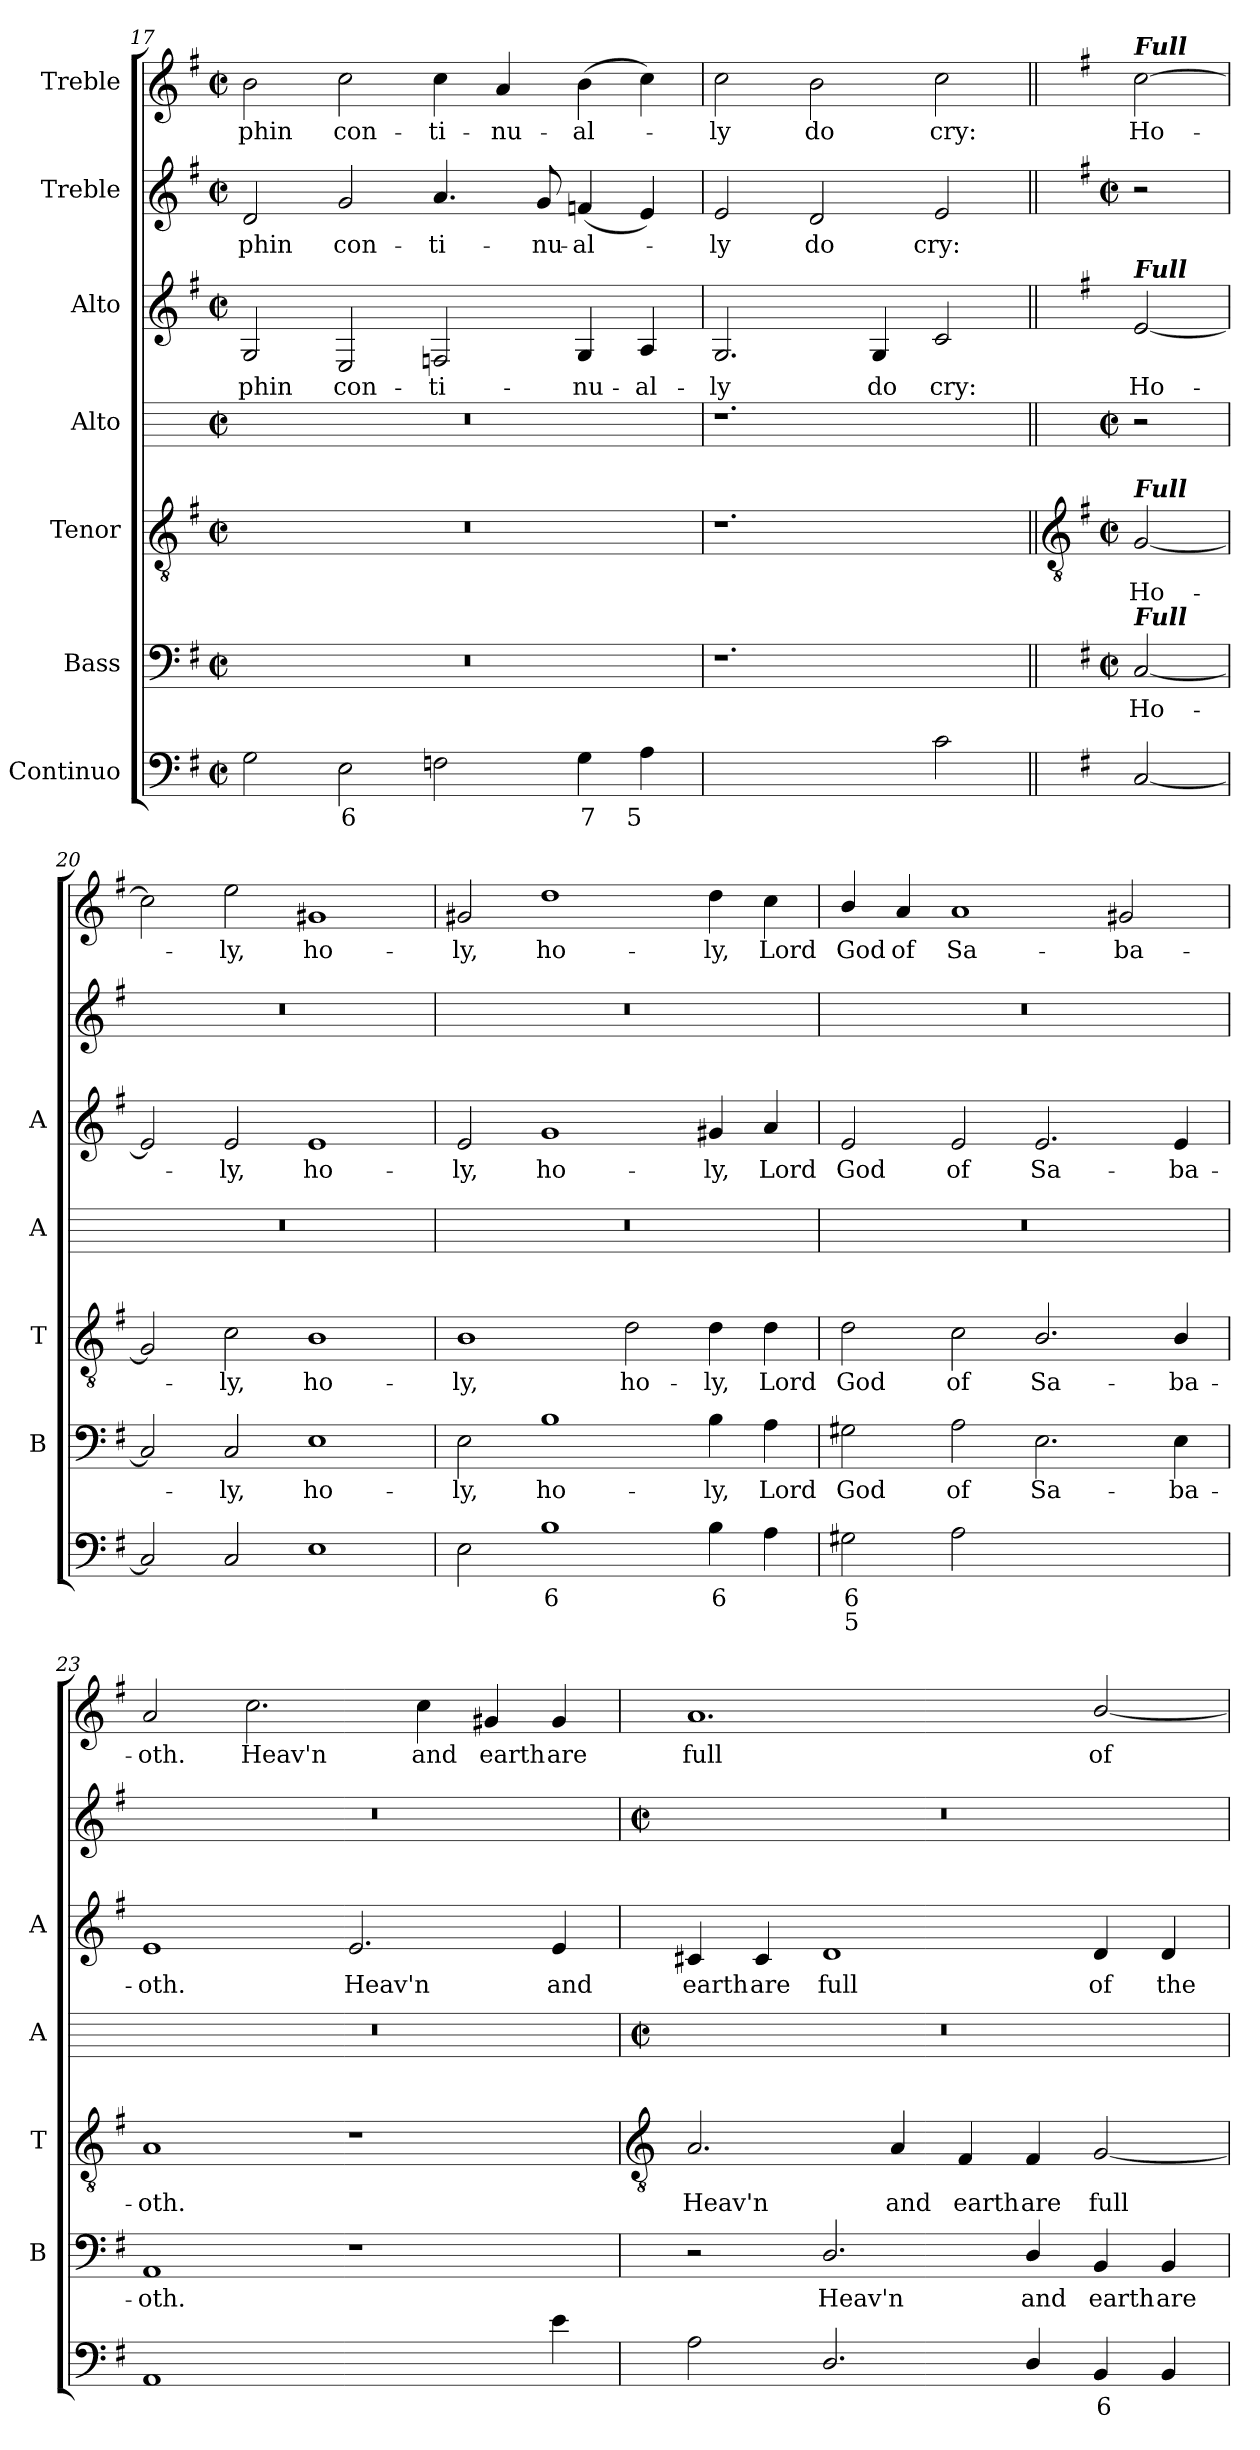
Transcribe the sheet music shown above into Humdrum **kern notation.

**kern	**text	**text	**kern	**text	**kern	**text	**kern	**kern	**text	**kern	**text	**kern	**text
*part7	*part7	*part7	*part6	*part6	*part5	*part5	*part4	*part3	*part3	*part2	*part2	*part1	*part1
*staff7	*staff7	*staff7	*staff6	*staff6	*staff5	*staff5	*staff4	*staff3	*staff3	*staff2	*staff2	*staff1	*staff1
*I"Continuo	*	*	*I"Bass	*	*I"Tenor	*	*I"Alto	*I"Alto	*	*I"Treble	*	*I"Treble	*
*	*	*	*I'B	*	*I'T	*	*I'A	*I'A	*	*	*	*	*
*clefF4	*	*	*clefF4	*	*clefGv2	*	*	*clefG2	*	*clefG2	*	*clefG2	*
*k[f#]	*	*	*k[f#]	*	*k[f#]	*	*	*k[f#]	*	*k[f#]	*	*k[f#]	*
*G:	*	*	*G:	*	*G:	*	*	*G:	*	*G:	*	*G:	*
*M4/2	*	*	*M4/2	*	*M4/2	*	*M4/2	*M4/2	*	*M4/2	*	*M4/2	*
*met(c|)	*	*	*met(c|)	*	*met(c|)	*	*met(c|)	*met(c|)	*	*met(c|)	*	*met(c|)	*
=17	=17	=17	=17	=17	=17	=17	=17	=17	=17	=17	=17	=17	=17
!	!	!	!	!	!	!	!	!	!LO:LY:b	!	!LO:LY:b	!	!LO:LY:b
2G	.	.	0r	.	0r	.	0r	2G	-phin	2d	-phin	2b	-phin
!	!LO:LY:b	!	!	!	!	!	!	!	!LO:LY:b	!	!LO:LY:b	!	!LO:LY:b
2E	6	.	.	.	.	.	.	2E	con-	2g	con-	2cc	con-
!	!	!	!	!	!	!	!	!	!LO:LY:b	!	!LO:LY:b	!	!LO:LY:b
2Fn	.	.	.	.	.	.	.	2Fn	-ti-	4.a	-ti-	4cc	-ti-
!	!	!	!	!	!	!	!	!	!	!	!	!	!LO:LY:b
.	.	.	.	.	.	.	.	.	.	.	.	4a	-nu-
!	!	!	!	!	!	!	!	!	!	!	!LO:LY:b	!	!
.	.	.	.	.	.	.	.	.	.	8g	-nu-	.	.
!	!LO:LY:b	!	!	!	!	!	!	!	!LO:LY:b	!	!LO:LY:b	!	!LO:LY:b
4G	7	.	.	.	.	.	.	4G	-nu-	(<4fn	-al-	(>4b	-al-
!	!LO:LY:b	!	!	!	!	!	!	!	!LO:LY:b	!	!	!	!
4A	5	.	.	.	.	.	.	4A	-al-	4e)	.	4cc)	.
=18	=18	=18	=18	=18	=18	=18	=18	=18	=18	=18	=18	=18	=18
!	!LO:LY:b	!LO:LY:b	!	!	!	!	!	!	!LO:LY:b	!	!LO:LY:b	!	!LO:LY:b
[2Gyy	6	4	1.r	.	1.r	.	1.r	2.G	-ly	2e	ly	2cc	ly
!	!LO:LY:b	!LO:LY:b	!	!	!	!	!	!	!	!	!LO:LY:b	!	!LO:LY:b
2Gyy]	5	3	.	.	.	.	.	.	.	2d	do	2b	do
!	!	!	!	!	!	!	!	!	!LO:LY:b	!	!	!	!
.	.	.	.	.	.	.	.	4G	do	.	.	.	.
!	!	!	!	!	!	!	!	!	!LO:LY:b	!	!LO:LY:b	!	!LO:LY:b
2c	.	.	.	.	.	.	.	2c	cry:	2e	cry:	2cc	cry:
!!LO:LB:g=z
=19||	=19||	=19||	=19||	=19||	=19||	=19||	=19||	=19||	=19||	=19||	=19||	=19||	=19||
*	*	*	*	*	*clefGv2	*	*	*	*	*	*	*	*
*	*	*	*k[f#]	*	*k[f#]	*	*	*	*	*	*	*	*
*	*	*	*G:	*	*G:	*	*	*	*	*	*	*	*
*	*	*	*M4/2	*	*M4/2	*	*M4/2	*	*	*M4/2	*	*	*
*	*	*	*met(c|)	*	*met(c|)	*	*met(c|)	*	*	*met(c|)	*	*	*
!	!	!	!	!	!	!	!	!	!	!	!	!LO:TX:a:Bi:t=Full	!
!	!	!	!	!	!	!	!	!LO:TX:a:Bi:t=Full	!	!	!	!	!
!	!	!	!	!	!LO:TX:a:Bi:t=Full	!	!	!	!	!	!	!	!
!	!	!	!LO:TX:a:Bi:t=Full	!	!	!	!	!	!	!	!	!	!
!	!	!	!	!LO:LY:b	!	!LO:LY:b	!	!	!LO:LY:b	!	!	!	!LO:LY:b
[2C	.	.	[2C	Ho-	[2G	Ho-	2r	[2e	Ho-	2r	.	[2cc	Ho-
=20	=20	=20	=20	=20	=20	=20	=20	=20	=20	=20	=20	=20	=20
2C]	.	.	2C]	.	2G]	.	0r	2e]	.	0r	.	2cc]	.
!	!	!	!	!LO:LY:b	!	!LO:LY:b	!	!	!LO:LY:b	!	!	!	!LO:LY:b
2C	.	.	2C	ly,	2c	ly,	.	2e	ly,	.	.	2ee	ly,
!	!	!	!	!LO:LY:b	!	!LO:LY:b	!	!	!LO:LY:b	!	!	!	!LO:LY:b
1E	.	.	1E	ho-	1B	ho-	.	1e	ho-	.	.	1g#X	ho-
=21	=21	=21	=21	=21	=21	=21	=21	=21	=21	=21	=21	=21	=21
!	!	!	!	!LO:LY:b	!	!LO:LY:b	!	!	!LO:LY:b	!	!	!	!LO:LY:b
2E	.	.	2E	-ly,	1B	-ly,	0r	2e	-ly,	0r	.	2g#X	-ly,
!	!LO:LY:b	!	!	!LO:LY:b	!	!	!	!	!LO:LY:b	!	!	!	!LO:LY:b
1B	6	.	1B	ho-	.	.	.	1g	ho-	.	.	1dd	ho-
!	!	!	!	!	!	!LO:LY:b	!	!	!	!	!	!	!
.	.	.	.	.	2d	ho-	.	.	.	.	.	.	.
!	!LO:LY:b	!	!	!LO:LY:b	!	!LO:LY:b	!	!	!LO:LY:b	!	!	!	!LO:LY:b
4B	6	.	4B	-ly,	4d	-ly,	.	4g#X	-ly,	.	.	4dd	-ly,
!	!	!	!	!LO:LY:b	!	!LO:LY:b	!	!	!LO:LY:b	!	!	!	!LO:LY:b
4A	.	.	4A	Lord	4d	Lord	.	4a	Lord	.	.	4cc	Lord
=22	=22	=22	=22	=22	=22	=22	=22	=22	=22	=22	=22	=22	=22
!	!LO:LY:b	!LO:LY:b	!	!LO:LY:b	!	!LO:LY:b	!	!	!LO:LY:b	!	!	!	!LO:LY:b
2G#X	6	5	2G#X	God	2d	God	0r	2e	God	0r	.	4b/	God
!	!	!	!	!	!	!	!	!	!	!	!	!	!LO:LY:b
.	.	.	.	.	.	.	.	.	.	.	.	4a	of
!	!	!	!	!LO:LY:b	!	!LO:LY:b	!	!	!LO:LY:b	!	!	!	!LO:LY:b
2A	.	.	2A	of	2c	of	.	2e	of	.	.	1a	Sa-
!	!LO:LY:b	!	!	!LO:LY:b	!	!LO:LY:b	!	!	!LO:LY:b	!	!	!	!
[2Eyy	4	.	2.E	Sa-	2.B/	Sa-	.	2.e	Sa-	.	.	.	.
!	!LO:LY:b	!	!	!	!	!	!	!	!	!	!	!	!LO:LY:b
2Eyy]	3	.	.	.	.	.	.	.	.	.	.	2g#X	-ba-
!	!	!	!	!LO:LY:b	!	!LO:LY:b	!	!	!LO:LY:b	!	!	!	!
.	.	.	4E	-ba-	4B/	-ba-	.	4e	-ba-	.	.	.	.
=23	=23	=23	=23	=23	=23	=23	=23	=23	=23	=23	=23	=23	=23
!	!	!	!	!LO:LY:b	!	!LO:LY:b	!	!	!LO:LY:b	!	!	!	!LO:LY:b
1AA	.	.	1AA	-oth.	1A	-oth.	0r	1e	-oth.	0r	.	2a	-oth.
!	!	!	!	!	!	!	!	!	!	!	!	!	!LO:LY:b
.	.	.	.	.	.	.	.	.	.	.	.	2.cc	Heav'n
!	!LO:LY:b	!	!	!	!	!	!	!	!LO:LY:b	!	!	!	!
[2eyy	6	.	1r	.	1r	.	.	2.e	Heav'n	.	.	.	.
!	!	!	!	!	!	!	!	!	!	!	!	!	!LO:LY:b
.	.	.	.	.	.	.	.	.	.	.	.	4cc	and
!	!LO:LY:b	!	!	!	!	!	!	!	!	!	!	!	!LO:LY:b
4eyy]	3	.	.	.	.	.	.	.	.	.	.	4g#X	earth
!	!	!	!	!	!	!	!	!	!LO:LY:b	!	!	!	!LO:LY:b
4e	.	.	.	.	.	.	.	4e	and	.	.	4g#	are
!!LO:LB:g=z
=24	=24	=24	=24	=24	=24	=24	=24	=24	=24	=24	=24	=24	=24
*	*	*	*	*	*clefGv2	*	*	*	*	*	*	*	*
*	*	*	*	*	*	*	*M4/2	*	*	*M4/2	*	*	*
*	*	*	*	*	*	*	*met(c|)	*	*	*met(c|)	*	*	*
!	!	!	!	!	!	!LO:LY:b	!	!	!LO:LY:b	!	!	!	!LO:LY:b
2A	.	.	2r	.	2.A	Heav'n	0r	4c#X	earth	0r	.	1.a	full
!	!	!	!	!	!	!	!	!	!LO:LY:b	!	!	!	!
.	.	.	.	.	.	.	.	4c#	are	.	.	.	.
!	!	!	!	!LO:LY:b	!	!	!	!	!LO:LY:b	!	!	!	!
2.D/	.	.	2.D/	Heav'n	.	.	.	1d	full	.	.	.	.
!	!	!	!	!	!	!LO:LY:b	!	!	!	!	!	!	!
.	.	.	.	.	4A	and	.	.	.	.	.	.	.
!	!	!	!	!	!	!LO:LY:b	!	!	!	!	!	!	!
.	.	.	.	.	4F#	earth	.	.	.	.	.	.	.
!	!	!	!	!LO:LY:b	!	!LO:LY:b	!	!	!	!	!	!	!
4D/	.	.	4D/	and	4F#	are	.	.	.	.	.	.	.
!	!LO:LY:b	!	!	!LO:LY:b	!	!LO:LY:b	!	!	!LO:LY:b	!	!	!	!LO:LY:b
4BB	6	.	4BB	earth	[2G	full	.	4d	of	.	.	[2b/	of
!	!	!	!	!LO:LY:b	!	!	!	!	!LO:LY:b	!	!	!	!
4BB	.	.	4BB	are	.	.	.	4d	the	.	.	.	.
=	=	=	=	=	=	=	=	=	=	=	=	=	=
*-	*-	*-	*-	*-	*-	*-	*-	*-	*-	*-	*-	*-	*-
